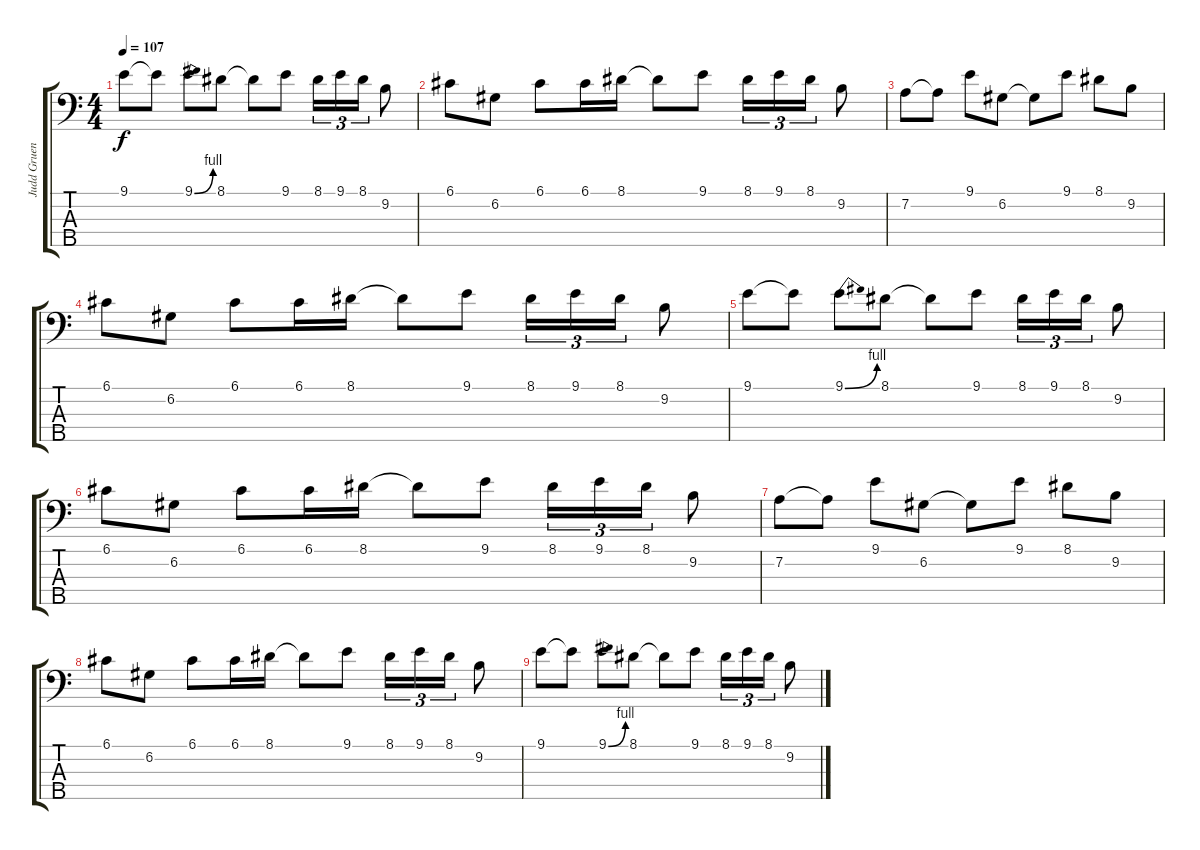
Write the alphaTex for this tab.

\track ("Judd Gruenbaum (Volume Effect)" "Judd Gruen") {instrument electricbassfinger}
\staff {score tabs}
\tuning (G2 D2 A1 E1 B0) {hide}
\ts (4 4)
\tempo 107
\clef f4
\ks c
9.1.8{dy f} 9.1{t}.8 9.1{be (bend 0 0 60 4)}.8 8.1.8 8.1{t}.8 9.1.8 8.1.16{tu (3 2)} 9.1.16{tu (3 2)} 8.1.16{tu (3 2)} 9.2.8 |
6.1.8{volume 12} 6.2.8 6.1.8 6.1.16 8.1.16 8.1{t}.8 9.1.8 8.1.16{tu (3 2)} 9.1.16{tu (3 2)} 8.1.16{tu (3 2)} 9.2.8 |
7.2.8 7.2{t}.8 9.1.8 6.2.8 6.2{t}.8 9.1.8 8.1.8 9.2.8 |
6.1.8{volume 8} 6.2.8 6.1.8 6.1.16 8.1.16 8.1{t}.8 9.1.8 8.1.16{tu (3 2)} 9.1.16{tu (3 2)} 8.1.16{tu (3 2)} 9.2.8 |
9.1.8 9.1{t}.8 9.1{be (bend 0 0 60 4)}.8 8.1.8 8.1{t}.8 9.1.8 8.1.16{tu (3 2)} 9.1.16{tu (3 2)} 8.1.16{tu (3 2)} 9.2.8 |
6.1.8{volume 4} 6.2.8 6.1.8 6.1.16 8.1.16 8.1{t}.8 9.1.8 8.1.16{tu (3 2)} 9.1.16{tu (3 2)} 8.1.16{tu (3 2)} 9.2.8 |
7.2.8 7.2{t}.8 9.1.8 6.2.8 6.2{t}.8 9.1.8 8.1.8 9.2.8 |
6.1.8{volume 2} 6.2.8 6.1.8 6.1.16 8.1.16 8.1{t}.8 9.1.8 8.1.16{tu (3 2)} 9.1.16{tu (3 2)} 8.1.16{tu (3 2)} 9.2.8 |
9.1.8 9.1{t}.8 9.1{be (bend 0 0 60 4)}.8 8.1.8 8.1{t}.8 9.1.8 8.1.16{tu (3 2)} 9.1.16{tu (3 2)} 8.1.16{tu (3 2)} 9.2.8
